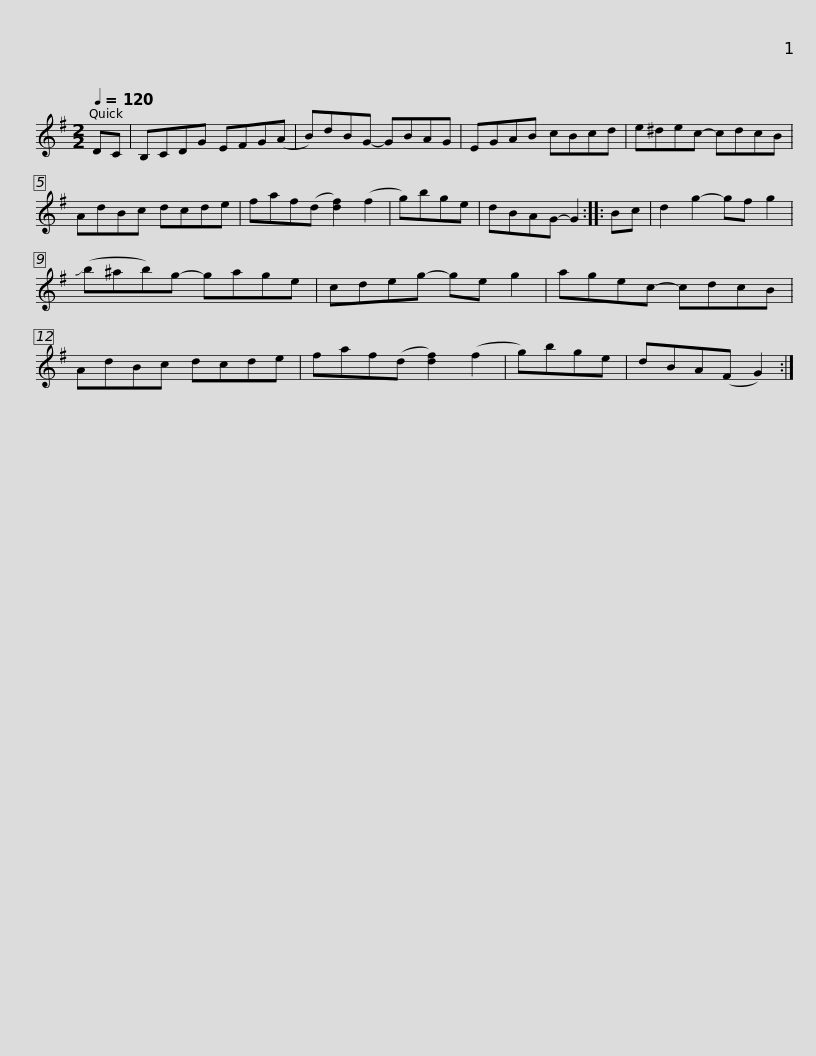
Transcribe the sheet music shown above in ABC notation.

X:1
L:1/8
Q:1/4=120
M:2/2
I:linebreak $
K:G
V:1 treble
V:1
 DC | B,CDG EFG(A | B)dBG- GBAG | EGAB cBcd | e^dec- cdcB | %5
 AdBc dcde |$ faf(d [df]2) (f2 | g)bge | dBAG- G2 :: Bc | %10
 d2 g2- gf g2 | (!slide!b^ab)g- gage | cdeg- ge g2 |$ agec- cdcB | AdBc dcde | %15
 faf(d [df]2) (f2 | g)bge | dBA(F G2) :| %18
